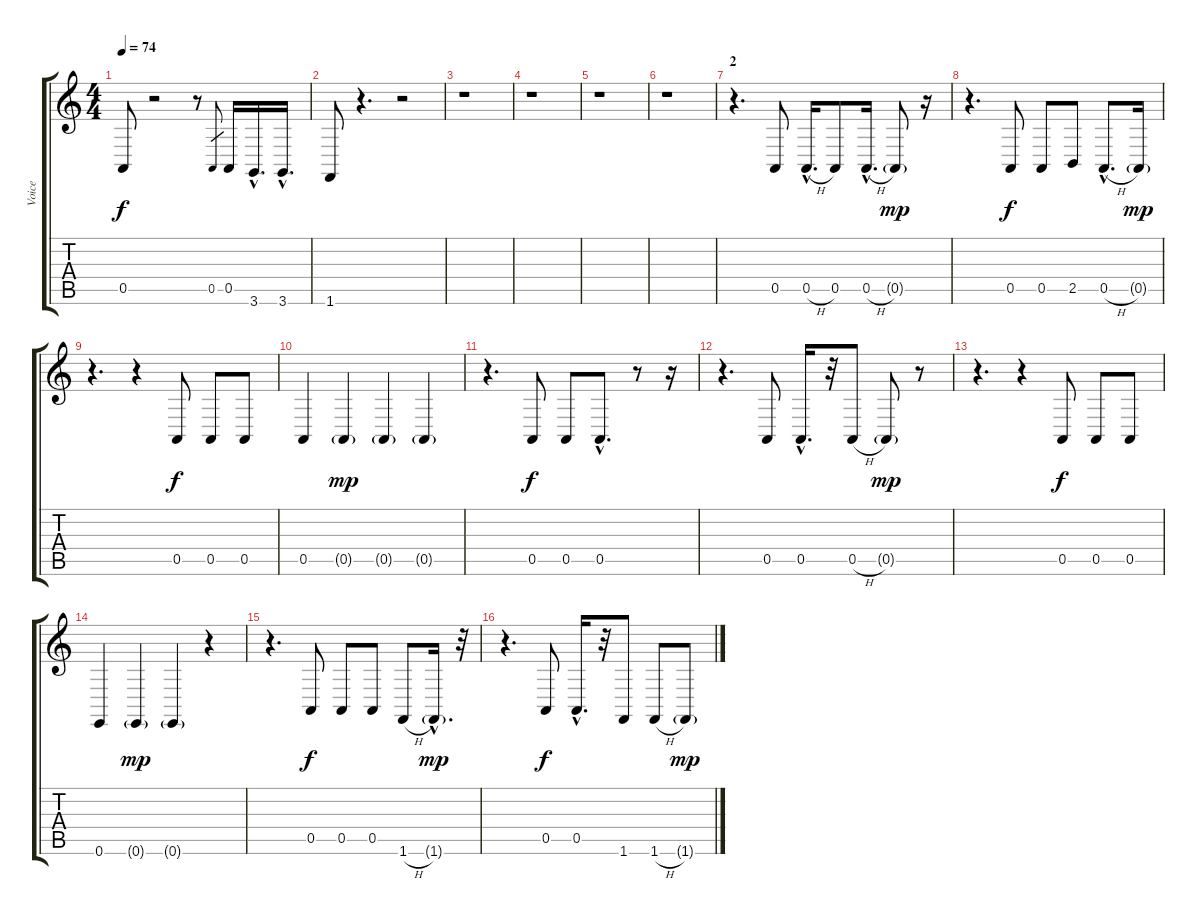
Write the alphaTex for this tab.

\track ("Voice" "Voice") {instrument synthvoice}
\staff {score tabs}
\tuning (E4 B3 G3 D3 A2 E2) {hide}
\ts (4 4)
\tempo 74
\clef g2
\ks c
0.5.8{dy f} r.2 r.8 0.5.8{gr} 0.5.16 3.6{hac}.16{d} 3.6{hac}.16{d} |
1.6.8 r.4{d} r.2 |
r.1 |
r.1 |
r.1 |
r.1 |
\section ("" "2")
r.4{d} 0.5.8 0.5{h hac}.16{d} 0.5.8 0.5{h hac}.16{d} 0.5{g}.8{dy mp} r.16 |
r.4{d} 0.5.8{dy f} 0.5.8 2.5.8 0.5{h hac}.8{d} 0.5{g}.16{dy mp} |
r.4{d} r.4 0.5.8{dy f} 0.5.8 0.5.8 |
0.5.4 0.5{g}.4{dy mp balance 16} 0.5{g}.4{balance 0} 0.5{g}.4{balance 16} |
r.4{d} 0.5.8{dy f balance 8} 0.5.8 0.5{hac}.8{d} r.8 r.16 |
r.4{d} 0.5.8 0.5{hac}.16{d} r.32 0.5{h}.8 0.5{g}.8{dy mp} r.8 |
r.4{d} r.4 0.5.8{dy f} 0.5.8 0.5.8 |
0.6.4 0.6{g}.4{dy mp balance 16} 0.6{g}.4{balance 0} r.4 |
r.4{d balance 8} 0.5.8{dy f} 0.5.8 0.5.8 1.6{h}.8 1.6{g hac}.16{d dy mp} r.32 |
r.4{d} 0.5.8{dy f} 0.5{hac}.16{d} r.32 1.6.8 1.6{h}.8 1.6{g}.8{dy mp}
